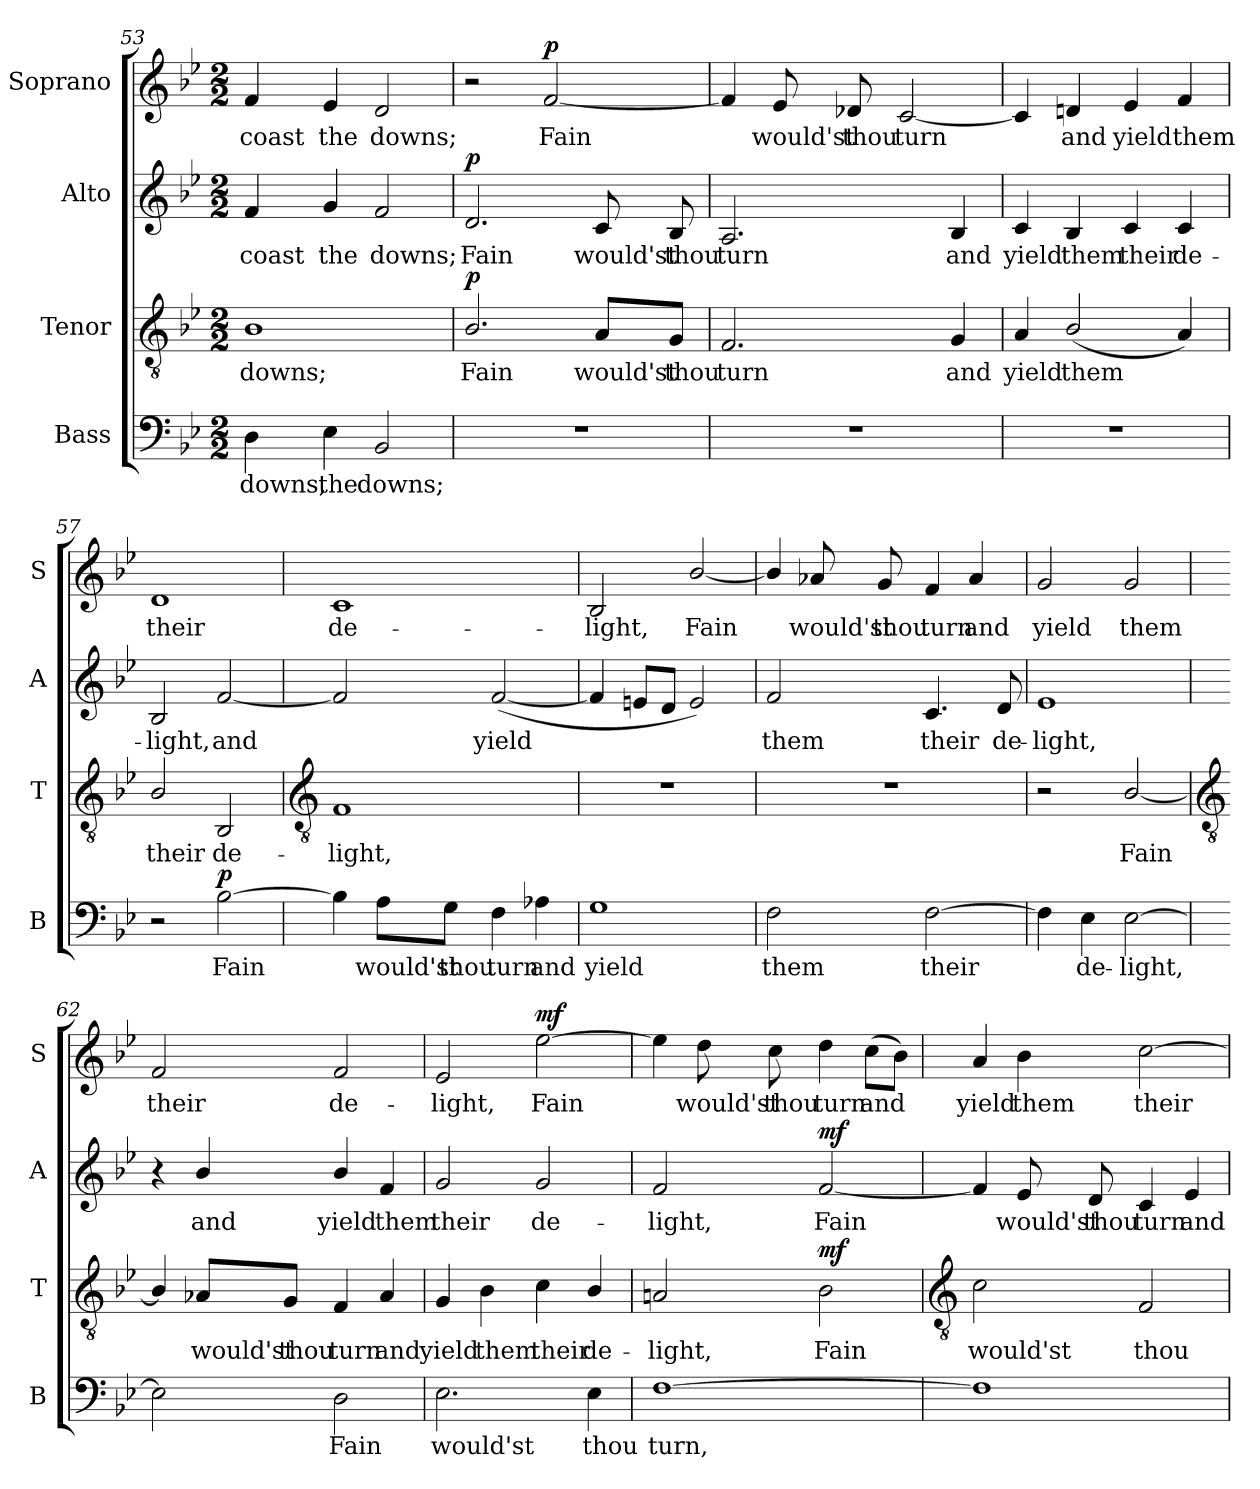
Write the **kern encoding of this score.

**kern	**text	**dynam	**kern	**text	**dynam	**kern	**text	**dynam	**kern	**text	**dynam
*part4	*part4	*part4	*part3	*part3	*part3	*part2	*part2	*part2	*part1	*part1	*part1
*staff4	*staff4	*staff4	*staff3	*staff3	*staff3	*staff2	*staff2	*staff2	*staff1	*staff1	*staff1
*I"Bass	*	*	*I"Tenor	*	*	*I"Alto	*	*	*I"Soprano	*	*
*I'B	*	*	*I'T	*	*	*I'A	*	*	*I'S	*	*
!!LO:LB:g=z
*clefF4	*	*	*clefGv2	*	*	*clefG2	*	*	*clefG2	*	*
*k[b-e-]	*	*	*k[b-e-]	*	*	*k[b-e-]	*	*	*k[b-e-]	*	*
*B-:	*	*	*B-:	*	*	*B-:	*	*	*B-:	*	*
*M2/2	*	*	*M2/2	*	*	*M2/2	*	*	*M2/2	*	*
=53	=53	=53	=53	=53	=53	=53	=53	=53	=53	=53	=53
!	!LO:LY:b	!	!	!LO:LY:b	!	!	!LO:LY:b	!	!	!LO:LY:b	!
4D	downs,	.	1B-	downs;	.	4f	coast	.	4f	coast	.
!	!LO:LY:b	!	!	!	!	!	!LO:LY:b	!	!	!LO:LY:b	!
4E-	the	.	.	.	.	4g	the	.	4e-	the	.
!	!LO:LY:b	!	!	!	!	!	!LO:LY:b	!	!	!LO:LY:b	!
2BB-	downs;	.	.	.	.	2f	downs;	.	2d	downs;	.
=54	=54	=54	=54	=54	=54	=54	=54	=54	=54	=54	=54
!	!	!	!	!LO:LY:b	!LO:DY:b	!	!LO:LY:b	!LO:DY:b	!	!	!
1r	.	.	2.B-/	Fain	p	2.d	Fain	p	2r	.	.
!	!	!	!	!	!	!	!	!	!	!LO:LY:b	!LO:DY:b
.	.	.	.	.	.	.	.	.	[2f	Fain	p
!	!	!	!	!LO:LY:b	!	!	!LO:LY:b	!	!	!	!
.	.	.	8A/L	would'st	.	8c	would'st	.	.	.	.
!	!	!	!	!LO:LY:b	!	!	!LO:LY:b	!	!	!	!
.	.	.	8G/J	thou	.	8B-	thou	.	.	.	.
=55	=55	=55	=55	=55	=55	=55	=55	=55	=55	=55	=55
!	!	!	!	!LO:LY:b	!	!	!LO:LY:b	!	!	!	!
1r	.	.	2.F	turn	.	2.A	turn	.	4f]	.	.
!	!	!	!	!	!	!	!	!	!	!LO:LY:b	!
.	.	.	.	.	.	.	.	.	8e-	would'st	.
!	!	!	!	!	!	!	!	!	!	!LO:LY:b	!
.	.	.	.	.	.	.	.	.	8d-X	thou	.
!	!	!	!	!	!	!	!	!	!	!LO:LY:b	!
.	.	.	.	.	.	.	.	.	[2c	turn	.
!	!	!	!	!LO:LY:b	!	!	!LO:LY:b	!	!	!	!
.	.	.	4G	and	.	4B-	and	.	.	.	.
=56	=56	=56	=56	=56	=56	=56	=56	=56	=56	=56	=56
!	!	!	!	!LO:LY:b	!	!	!LO:LY:b	!	!	!	!
1r	.	.	4A	yield	.	4c	yield	.	4c]	.	.
!	!	!	!	!LO:LY:b	!	!	!LO:LY:b	!	!	!LO:LY:b	!
.	.	.	(<2B-/	them	.	4B-	them	.	4dn	and	.
!	!	!	!	!	!	!	!LO:LY:b	!	!	!LO:LY:b	!
.	.	.	.	.	.	4c	their	.	4e-	yield	.
!	!	!	!	!	!	!	!LO:LY:b	!	!	!LO:LY:b	!
.	.	.	4A)	.	.	4c	de-	.	4f	them	.
=57	=57	=57	=57	=57	=57	=57	=57	=57	=57	=57	=57
!	!	!	!	!LO:LY:b	!	!	!LO:LY:b	!	!	!LO:LY:b	!
2r	.	.	2B-/	their	.	2B-	-light,	.	1d	their	.
!	!LO:LY:b	!LO:DY:b	!	!LO:LY:b	!	!	!LO:LY:b	!	!	!	!
[2B-	Fain	p	2BB-	de-	.	[2f	and	.	.	.	.
!!LO:LB:g=z
=58	=58	=58	=58	=58	=58	=58	=58	=58	=58	=58	=58
*	*	*	*clefGv2	*	*	*	*	*	*	*	*
!	!	!	!	!LO:LY:b	!	!	!	!	!	!LO:LY:b	!
4B-]	.	.	1F	-light,	.	2f]	.	.	1c	de-	.
!	!LO:LY:b	!	!	!	!	!	!	!	!	!	!
8A\L	would'st	.	.	.	.	.	.	.	.	.	.
!	!LO:LY:b	!	!	!	!	!	!	!	!	!	!
8G\J	thou	.	.	.	.	.	.	.	.	.	.
!	!LO:LY:b	!	!	!	!	!	!LO:LY:b	!	!	!	!
4F	turn	.	.	.	.	(<[2f	yield	.	.	.	.
!	!LO:LY:b	!	!	!	!	!	!	!	!	!	!
4A-X	and	.	.	.	.	.	.	.	.	.	.
=59	=59	=59	=59	=59	=59	=59	=59	=59	=59	=59	=59
!	!LO:LY:b	!	!	!	!	!	!	!	!	!LO:LY:b	!
1G	yield	.	1r	.	.	4f]	.	.	2B-	-light,	.
.	.	.	.	.	.	8enL	.	.	.	.	.
.	.	.	.	.	.	8dJ	.	.	.	.	.
!	!	!	!	!	!	!	!	!	!	!LO:LY:b	!
.	.	.	.	.	.	2e)	.	.	[2b-/	Fain	.
=60	=60	=60	=60	=60	=60	=60	=60	=60	=60	=60	=60
!	!LO:LY:b	!	!	!	!	!	!LO:LY:b	!	!	!	!
2F	them	.	1r	.	.	2f	them	.	4b-/]	.	.
!	!	!	!	!	!	!	!	!	!	!LO:LY:b	!
.	.	.	.	.	.	.	.	.	8a-X/	would'st	.
!	!	!	!	!	!	!	!	!	!	!LO:LY:b	!
.	.	.	.	.	.	.	.	.	8g	thou	.
!	!LO:LY:b	!	!	!	!	!	!LO:LY:b	!	!	!LO:LY:b	!
[2F	their	.	.	.	.	4.c	their	.	4f	turn	.
!	!	!	!	!	!	!	!	!	!	!LO:LY:b	!
.	.	.	.	.	.	.	.	.	4a-/	and	.
!	!	!	!	!	!	!	!LO:LY:b	!	!	!	!
.	.	.	.	.	.	8d	de-	.	.	.	.
=61	=61	=61	=61	=61	=61	=61	=61	=61	=61	=61	=61
!	!	!	!	!	!	!	!LO:LY:b	!	!	!LO:LY:b	!
4F]	.	.	2r	.	.	1e-	-light,	.	2g	yield	.
!	!LO:LY:b	!	!	!	!	!	!	!	!	!	!
4E-	de-	.	.	.	.	.	.	.	.	.	.
!	!LO:LY:b	!	!	!LO:LY:b	!	!	!	!	!	!LO:LY:b	!
[2E-	-light,	.	[2B-/	Fain	.	.	.	.	2g	them	.
!!LO:LB:g=z
=62	=62	=62	=62	=62	=62	=62	=62	=62	=62	=62	=62
*	*	*	*clefGv2	*	*	*	*	*	*	*	*
!	!	!	!	!	!	!	!	!	!	!LO:LY:b	!
2E-]	.	.	4B-/]	.	.	4r	.	.	2f	their	.
!	!	!	!	!LO:LY:b	!	!	!LO:LY:b	!	!	!	!
.	.	.	8A-X/L	would'st	.	4b-/	and	.	.	.	.
!	!	!	!	!LO:LY:b	!	!	!	!	!	!	!
.	.	.	8G/J	thou	.	.	.	.	.	.	.
!	!LO:LY:b	!	!	!LO:LY:b	!	!	!LO:LY:b	!	!	!LO:LY:b	!
2D	Fain	.	4F	turn	.	4b-/	yield	.	2f	de-	.
!	!	!	!	!LO:LY:b	!	!	!LO:LY:b	!	!	!	!
.	.	.	4A-/	and	.	4f	them	.	.	.	.
=63	=63	=63	=63	=63	=63	=63	=63	=63	=63	=63	=63
!	!LO:LY:b	!	!	!LO:LY:b	!	!	!LO:LY:b	!	!	!LO:LY:b	!
2.E-	would'st	.	4G	yield	.	2g	their	.	2e-	-light,	.
!	!	!	!	!LO:LY:b	!	!	!	!	!	!	!
.	.	.	4B-	them	.	.	.	.	.	.	.
!	!	!	!	!LO:LY:b	!	!	!LO:LY:b	!	!	!LO:LY:b	!LO:DY:b
.	.	.	4c	their	.	2g	de-	.	[2ee-	Fain	mf
!	!LO:LY:b	!	!	!LO:LY:b	!	!	!	!	!	!	!
4E-	thou	.	4B-/	de-	.	.	.	.	.	.	.
=64	=64	=64	=64	=64	=64	=64	=64	=64	=64	=64	=64
!	!LO:LY:b	!	!	!LO:LY:b	!	!	!LO:LY:b	!	!	!	!
[1F	turn,	.	2An	-light,	.	2f	-light,	.	4ee-]	.	.
!	!	!	!	!	!	!	!	!	!	!LO:LY:b	!
.	.	.	.	.	.	.	.	.	8dd	would'st	.
!	!	!	!	!	!	!	!	!	!	!LO:LY:b	!
.	.	.	.	.	.	.	.	.	8cc	thou	.
!	!	!	!	!LO:LY:b	!LO:DY:b	!	!LO:LY:b	!LO:DY:b	!	!LO:LY:b	!
.	.	.	2B-	Fain	mf	[2f	Fain	mf	4dd	turn	.
!	!	!	!	!	!	!	!	!	!	!LO:LY:b	!
.	.	.	.	.	.	.	.	.	(>8ccL	and	.
.	.	.	.	.	.	.	.	.	8b-J)	.	.
!!LO:LB:g=z
=65	=65	=65	=65	=65	=65	=65	=65	=65	=65	=65	=65
*	*	*	*clefGv2	*	*	*	*	*	*	*	*
!	!	!	!	!LO:LY:b	!	!	!	!	!	!LO:LY:b	!
1F]	.	.	2c	would'st	.	4f]	.	.	4a	yield	.
!	!	!	!	!	!	!	!LO:LY:b	!	!	!LO:LY:b	!
.	.	.	.	.	.	8e-	would'st	.	4b-	them	.
!	!	!	!	!	!	!	!LO:LY:b	!	!	!	!
.	.	.	.	.	.	8d	thou	.	.	.	.
!	!	!	!	!LO:LY:b	!	!	!LO:LY:b	!	!	!LO:LY:b	!
.	.	.	2F	thou	.	4c	turn	.	[2cc	their	.
!	!	!	!	!	!	!	!LO:LY:b	!	!	!	!
.	.	.	.	.	.	4e-	and	.	.	.	.
=	=	=	=	=	=	=	=	=	=	=	=
*-	*-	*-	*-	*-	*-	*-	*-	*-	*-	*-	*-
